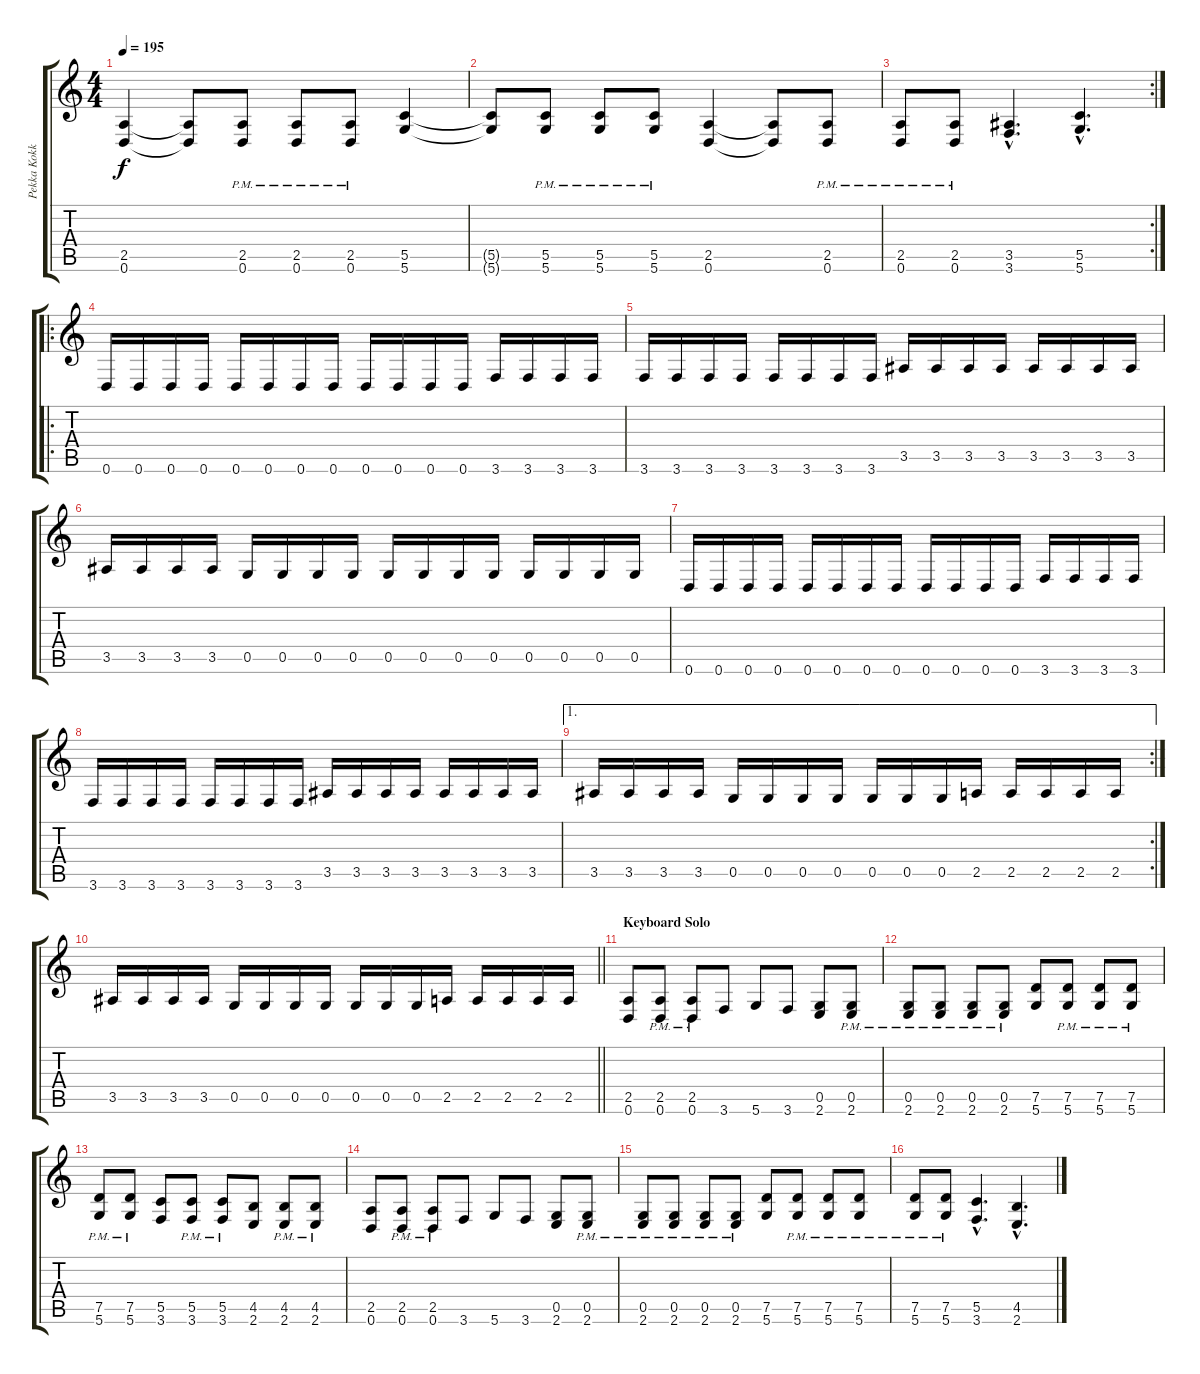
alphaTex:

\track ("Pekka Kokko" "Pekka Kokk") {instrument distortionguitar}
\staff {score tabs}
\tuning (D4 A3 F3 C3 G2 D2) {hide}
\ts (4 4)
\tempo 195
\clef g2
\ks c
(2.5 0.6).4{dy f} (2.5{t} 0.6{t}).8 (2.5{pm} 0.6{pm}).8 (2.5{pm} 0.6{pm}).8 (2.5{pm} 0.6{pm}).8 (5.5 5.6).4 |
(5.5{t} 5.6{t}).8 (5.5{pm} 5.6{pm}).8 (5.5{pm} 5.6{pm}).8 (5.5{pm} 5.6{pm}).8 (2.5 0.6).4 (2.5{t} 0.6{t}).8 (2.5{pm} 0.6{pm}).8 |
\rc 2
(2.5{pm} 0.6{pm}).8 (2.5{pm} 0.6{pm}).8 (3.5{hac} 3.6{hac}).4{d} (5.5{hac} 5.6{hac}).4{d} |
\ro
0.6.16 0.6.16 0.6.16 0.6.16 0.6.16 0.6.16 0.6.16 0.6.16 0.6.16 0.6.16 0.6.16 0.6.16 3.6.16 3.6.16 3.6.16 3.6.16 |
3.6.16 3.6.16 3.6.16 3.6.16 3.6.16 3.6.16 3.6.16 3.6.16 3.5.16 3.5.16 3.5.16 3.5.16 3.5.16 3.5.16 3.5.16 3.5.16 |
3.5.16 3.5.16 3.5.16 3.5.16 0.5.16 0.5.16 0.5.16 0.5.16 0.5.16 0.5.16 0.5.16 0.5.16 0.5.16 0.5.16 0.5.16 0.5.16 |
0.6.16 0.6.16 0.6.16 0.6.16 0.6.16 0.6.16 0.6.16 0.6.16 0.6.16 0.6.16 0.6.16 0.6.16 3.6.16 3.6.16 3.6.16 3.6.16 |
3.6.16 3.6.16 3.6.16 3.6.16 3.6.16 3.6.16 3.6.16 3.6.16 3.5.16 3.5.16 3.5.16 3.5.16 3.5.16 3.5.16 3.5.16 3.5.16 |
\ae 1
\rc 2
3.5.16 3.5.16 3.5.16 3.5.16 0.5.16 0.5.16 0.5.16 0.5.16 0.5.16 0.5.16 0.5.16 2.5.16 2.5.16 2.5.16 2.5.16 2.5.16 |
\barLineRight lightlight
3.5.16 3.5.16 3.5.16 3.5.16 0.5.16 0.5.16 0.5.16 0.5.16 0.5.16 0.5.16 0.5.16 2.5.16 2.5.16 2.5.16 2.5.16 2.5.16 |
\section ("" "Keyboard Solo")
(2.5 0.6).8 (2.5{pm} 0.6{pm}).8 (2.5{pm} 0.6{pm}).8 3.6.8 5.6.8 3.6.8 (0.5 2.6).8 (0.5{pm} 2.6{pm}).8 |
(0.5{pm} 2.6{pm}).8 (0.5{pm} 2.6{pm}).8 (0.5{pm} 2.6{pm}).8 (0.5{pm} 2.6{pm}).8 (7.5 5.6).8 (7.5{pm} 5.6{pm}).8 (7.5{pm} 5.6{pm}).8 (7.5{pm} 5.6{pm}).8 |
(7.5{pm} 5.6{pm}).8 (7.5{pm} 5.6{pm}).8 (5.5 3.6).8 (5.5{pm} 3.6{pm}).8 (5.5{pm} 3.6{pm}).8 (4.5 2.6).8 (4.5{pm} 2.6{pm}).8 (4.5{pm} 2.6{pm}).8 |
(2.5 0.6).8 (2.5{pm} 0.6{pm}).8 (2.5{pm} 0.6{pm}).8 3.6.8 5.6.8 3.6.8 (0.5 2.6).8 (0.5{pm} 2.6{pm}).8 |
(0.5{pm} 2.6{pm}).8 (0.5{pm} 2.6{pm}).8 (0.5{pm} 2.6{pm}).8 (0.5{pm} 2.6{pm}).8 (7.5 5.6).8 (7.5{pm} 5.6{pm}).8 (7.5{pm} 5.6{pm}).8 (7.5{pm} 5.6{pm}).8 |
(7.5{pm} 5.6{pm}).8 (7.5{pm} 5.6{pm}).8 (5.5{hac} 3.6{hac}).4{d} (4.5{hac} 2.6{hac}).4{d}
